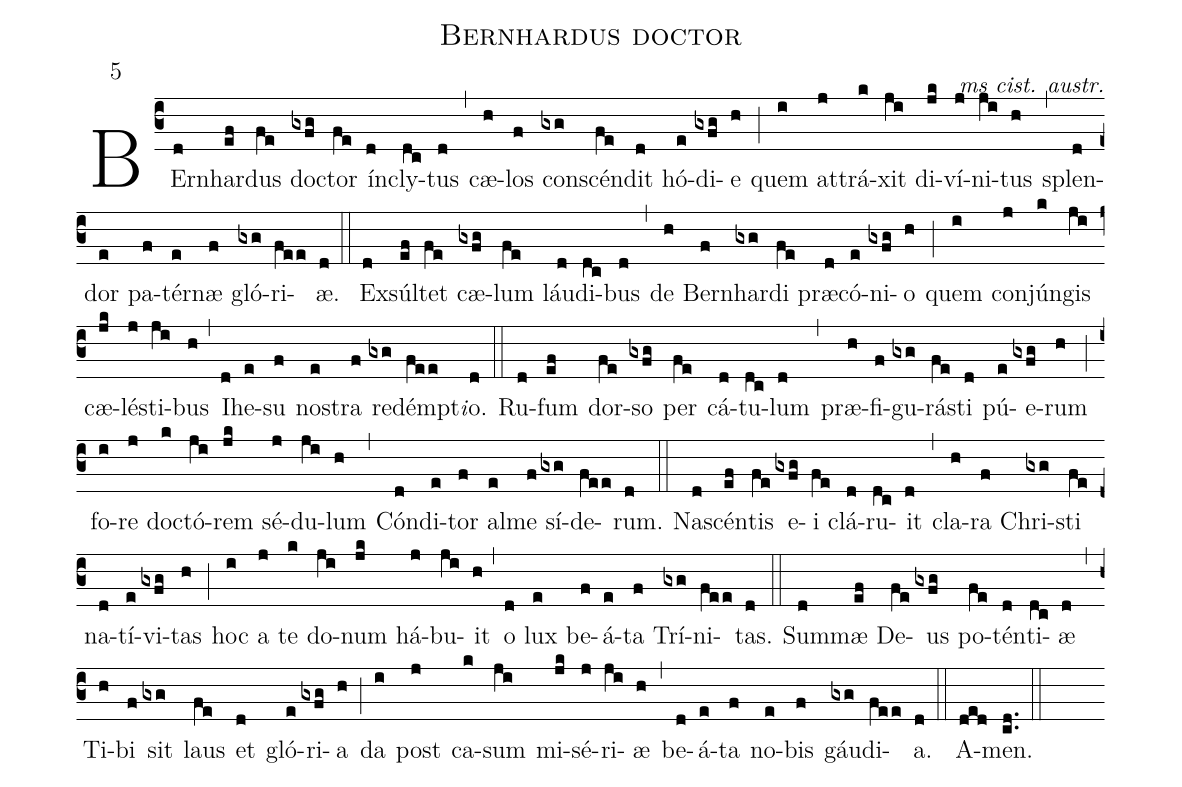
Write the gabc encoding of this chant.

name: Bernhardus doctor;
commentary: ms cist. austr.;
mode: 5;
%%
(c3)
BEr(d)nhar(ef)dus(fe) do(gxfg)ctor(fe) ín(d)cly(dc)tus(d) (,)
cæ(h)los(f) con(gxg)scén(fe)dit(d) hó(e)di(gxfg)e(h) (;)
quem(i) at(j)trá(k)xit(ji) di(jk)ví(j)ni(ji)tus(h) (,)
splen(d)dor(e) pa(f)tér(e)næ(f) gló(gxg)ri(fee)æ.(d) (::)

Ex(d)súl(ef)tet(fe) cæ(gxfg)lum(fe) láu(d)di(dc)bus(d) (,)
de(h) Ber(f)nhar(gxg)di(fe) præ(d)có(e)ni(gxfg)o(h) (;)
quem(i) con(j)jún(k)gis(ji) cæ(jk)lé(j)sti(ji)bus(h) (,)
I(d)he(e)su(f) no(e)stra(f) re(gxg)dém(fee)pt<e>i</e>{o}.(d) (::)

Ru(d)fum(ef) dor(fe)so(gxfg) per(fe) cá(d)tu(dc)lum(d) (,)
præ(h)fi(f)gu(gxg)rá(fe)sti(d) pú(e)e(gxfg)rum(h) (;)
fo(i)re(j) do(k)ctó(ji)rem(jk) sé(j)du(ji)lum(h) (,)
Cón(d)di(e)tor(f) al(e)me(f) sí(gxg)de(fee)rum.(d) (::)

Na(d)scén(ef)tis(fe) e(gxfg)i(fe) clá(d)ru(dc)it(d) (,)
cla(h)ra(f) Chri(gxg)sti(fe) na(d)tí(e)vi(gxfg)tas(h) (;)
hoc(i) a(j) te(k) do(ji)num(jk) há(j)bu(ji)it(h) (,)
o(d) lux(e) be(f)á(e)ta(f) Trí(gxg)ni(fee)tas.(d) (::)

Sum(d)mæ(ef) De(fe)us(gxfg) po(fe)tén(d)ti(dc)æ(d) (,)
Ti(h)bi(f) sit(gxg) laus(fe) et(d) gló(e)ri(gxfg)a(h) (;)
da(i) post(j) ca(k)sum(ji) mi(jk)sé(j)ri(ji)æ(h) (,)
be(d)á(e)ta(f) no(e)bis(f) gáu(gxg)di(fee)a.(d) (::)

A(ded)men.(cd..) (::)
